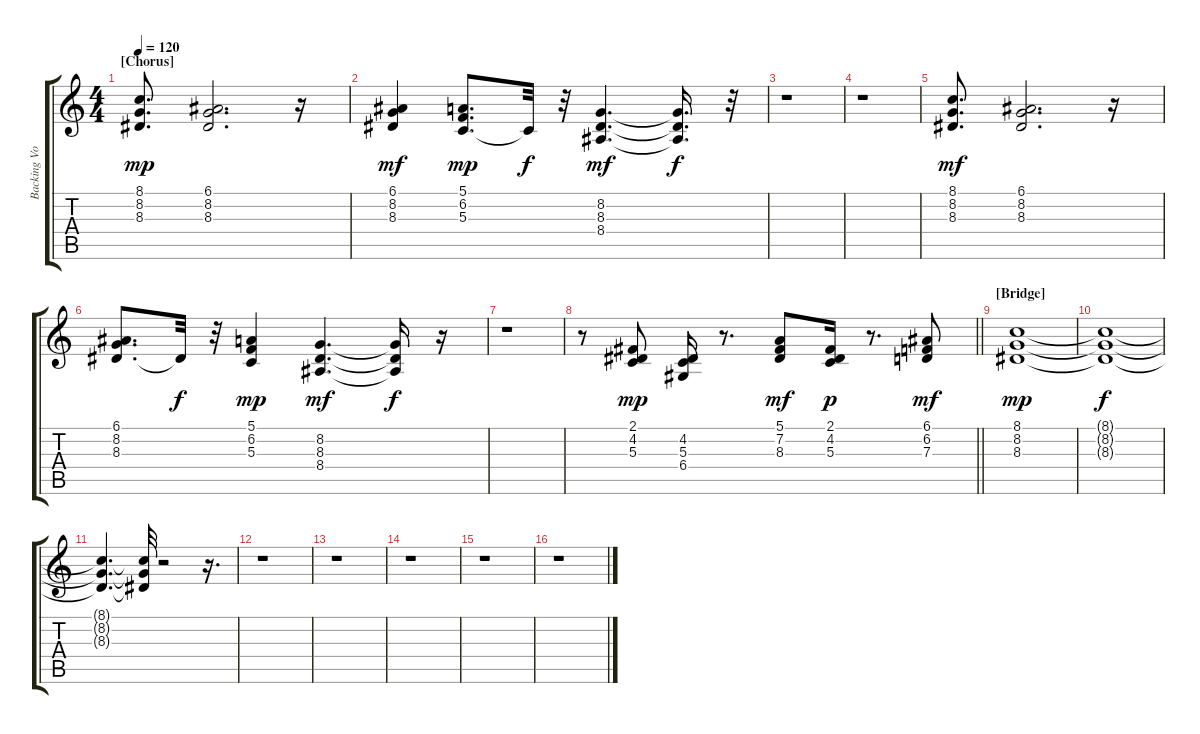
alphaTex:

\track ("Backing Vocal" "Backing Vo") {instrument voiceoohs}
\staff {score tabs}
\tuning (E4 B3 G3 D3 A2 E2) {hide}
\ts (4 4)
\section ("" "[Chorus]")
\tempo 120
\clef g2
\ks c
(8.1 8.2 8.3).8{d dy mp} (6.1 8.2 8.3).2{d} r.16 |
(6.1 8.2 8.3).4{dy mf} (5.1 6.2 5.3).8{d dy mp} 5.3{t}.32{dy f} r.32 (8.2 8.3 8.4).4{d dy mf} (8.2{t} 8.3{t} 8.4{t}).16{d dy f} r.32 |
r.1 |
r.1 |
(8.1 8.2 8.3).8{d dy mf} (6.1 8.2 8.3).2{d} r.16 |
(6.1 8.2 8.3).8{d} 8.3{t}.32{dy f} r.32 (5.1 6.2 5.3).4{dy mp} (8.2 8.3 8.4).4{d dy mf} (8.2{t} 8.3{t} 8.4{t}).16{dy f} r.16 |
r.1 |
\barLineRight lightlight
r.8 (2.1 4.2 5.3).8{dy mp} (4.2 5.3 6.4).16 r.8{d} (5.1 7.2 8.3).8{dy mf} (2.1 4.2 5.3).16{dy p} r.8{d} (6.1 6.2 7.3).8{dy mf} |
\section ("" "[Bridge]")
(8.1 8.2 8.3).1{dy mp} |
(8.1{t} 8.2{t} 8.3{t}).1{dy f} |
(8.1{t} 8.2{t} 8.3{t}).4{d} (8.1{t} 8.2{t} 8.3{t}).32 r.2 r.16{d} |
r.1 |
r.1 |
r.1 |
r.1 |
r.1
